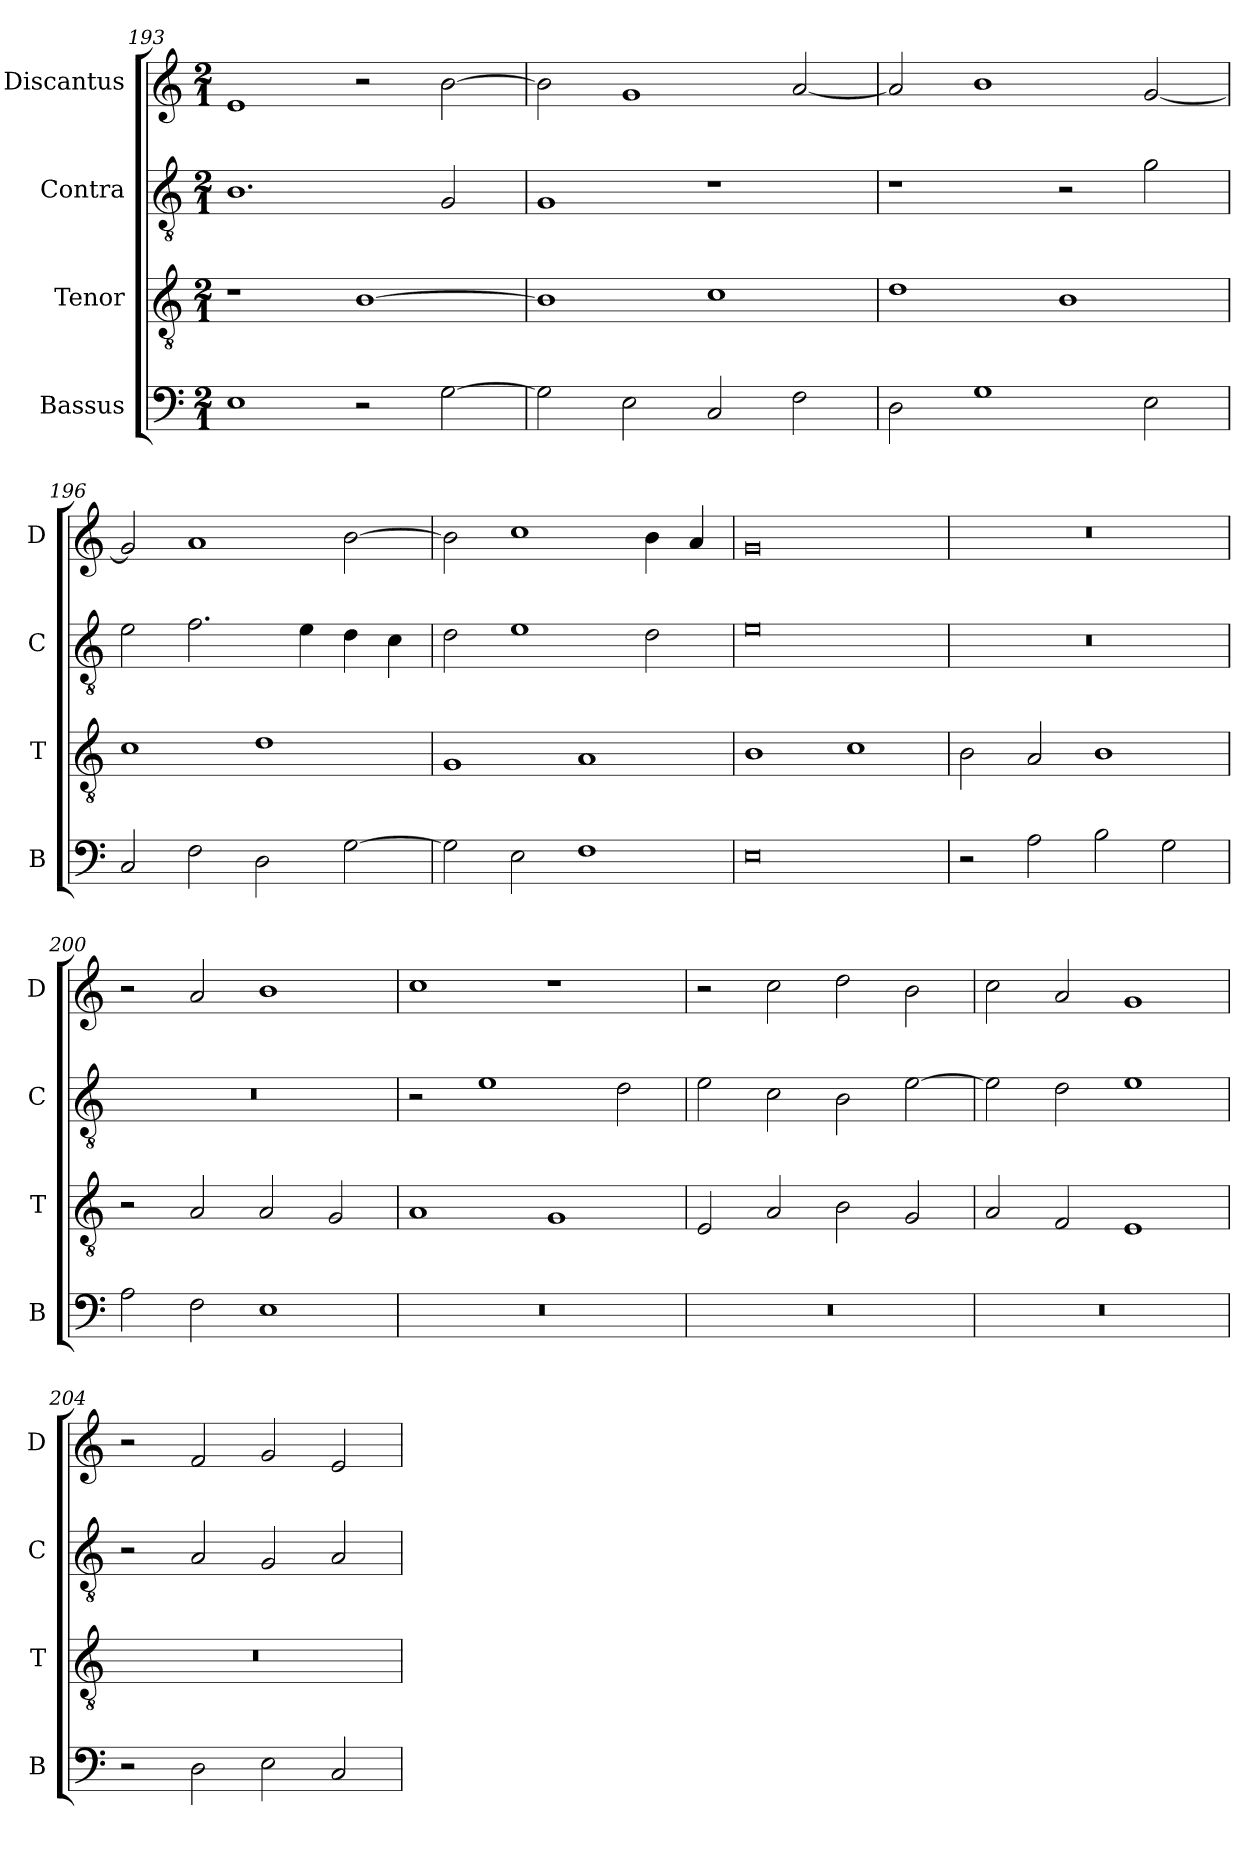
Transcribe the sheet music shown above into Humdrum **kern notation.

**kern	**kern	**kern	**kern
*part4	*part3	*part2	*part1
*staff4	*staff3	*staff2	*staff1
*I"Bassus	*I"Tenor	*I"Contra	*I"Discantus
*I'B	*I'T	*I'C	*I'D
*clefF4	*clefGv2	*clefGv2	*clefG2
*k[]	*k[]	*k[]	*k[]
*M2/1	*M2/1	*M2/1	*M2/1
=193	=193	=193	=193
1E	1r	1.B	1e
2r	[1B	.	2r
[2G\	.	2G/	[2b\
=194	=194	=194	=194
2G\]	1B]	1G	2b\]
2E\	.	.	1g
2C/	1c	1r	.
2F\	.	.	[2a/
=195	=195	=195	=195
2D\	1d	1r	2a/]
1G	.	.	1b
.	1B	2r	.
2E\	.	2g\	[2g/
=196	=196	=196	=196
2C/	1c	2e\	2g/]
2F\	.	2.f\	1a
2D\	1d	.	.
.	.	4e\	.
[2G\	.	4d\	[2b\
.	.	4c\	.
=197	=197	=197	=197
2G\]	1G	2d\	2b\]
2E\	.	1e	1cc
1F	1A	.	.
.	.	2d\	4b\
.	.	.	4a/
=198	=198	=198	=198
0E	1B	0e	0g
.	1c	.	.
=199	=199	=199	=199
2r	2B\	0r	0r
2A\	2A/	.	.
2B\	1B	.	.
2G\	.	.	.
=200	=200	=200	=200
2A\	2r	0r	2r
2F\	2A/	.	2a/
1E	2A/	.	1b
.	2G/	.	.
=201	=201	=201	=201
0r	1A	2r	1cc
.	.	1e	.
.	1G	.	1r
.	.	2d\	.
=202	=202	=202	=202
0r	2E/	2e\	2r
.	2A/	2c\	2cc\
.	2B\	2B\	2dd\
.	2G/	[2e\	2b\
=203	=203	=203	=203
0r	2A/	2e\]	2cc\
.	2F/	2d\	2a/
.	1E	1e	1g
=204	=204	=204	=204
2r	0r	2r	2r
2D\	.	2A/	2f/
2E\	.	2G/	2g/
2C/	.	2A/	2e/
=	=	=	=
*-	*-	*-	*-
